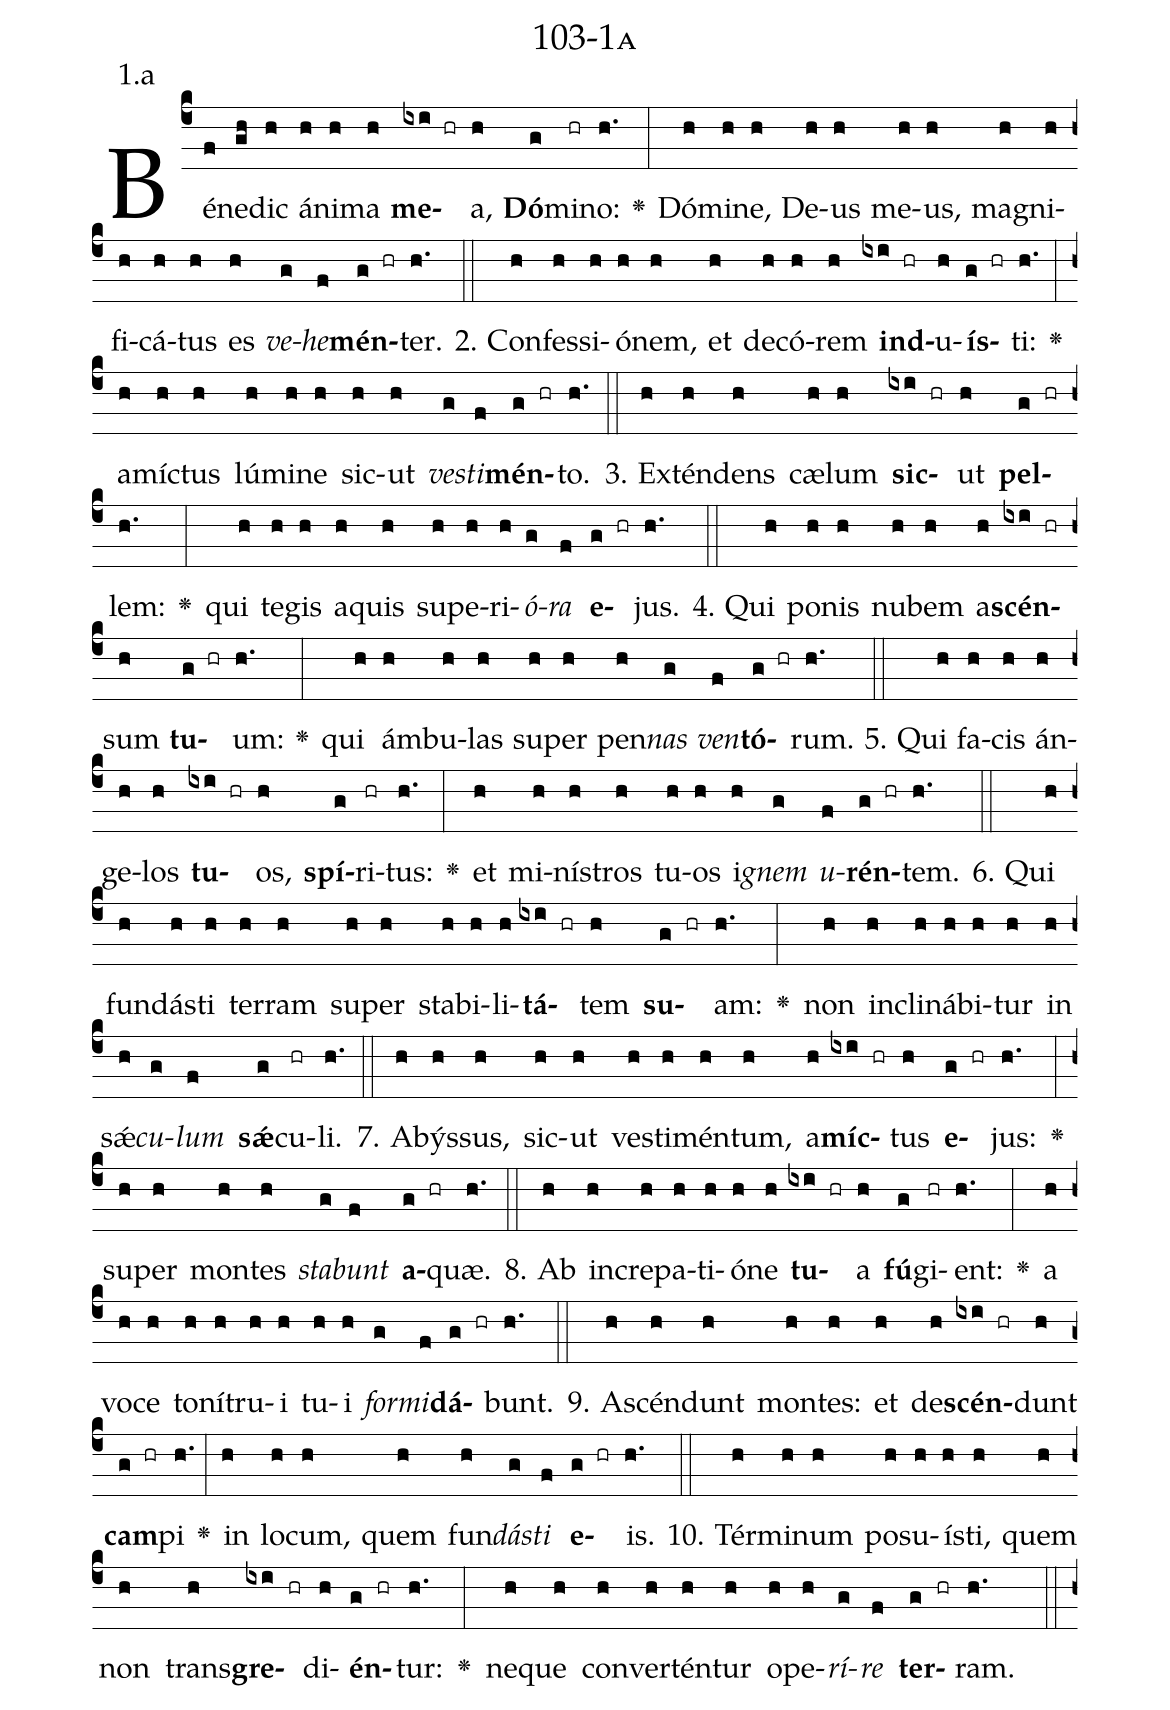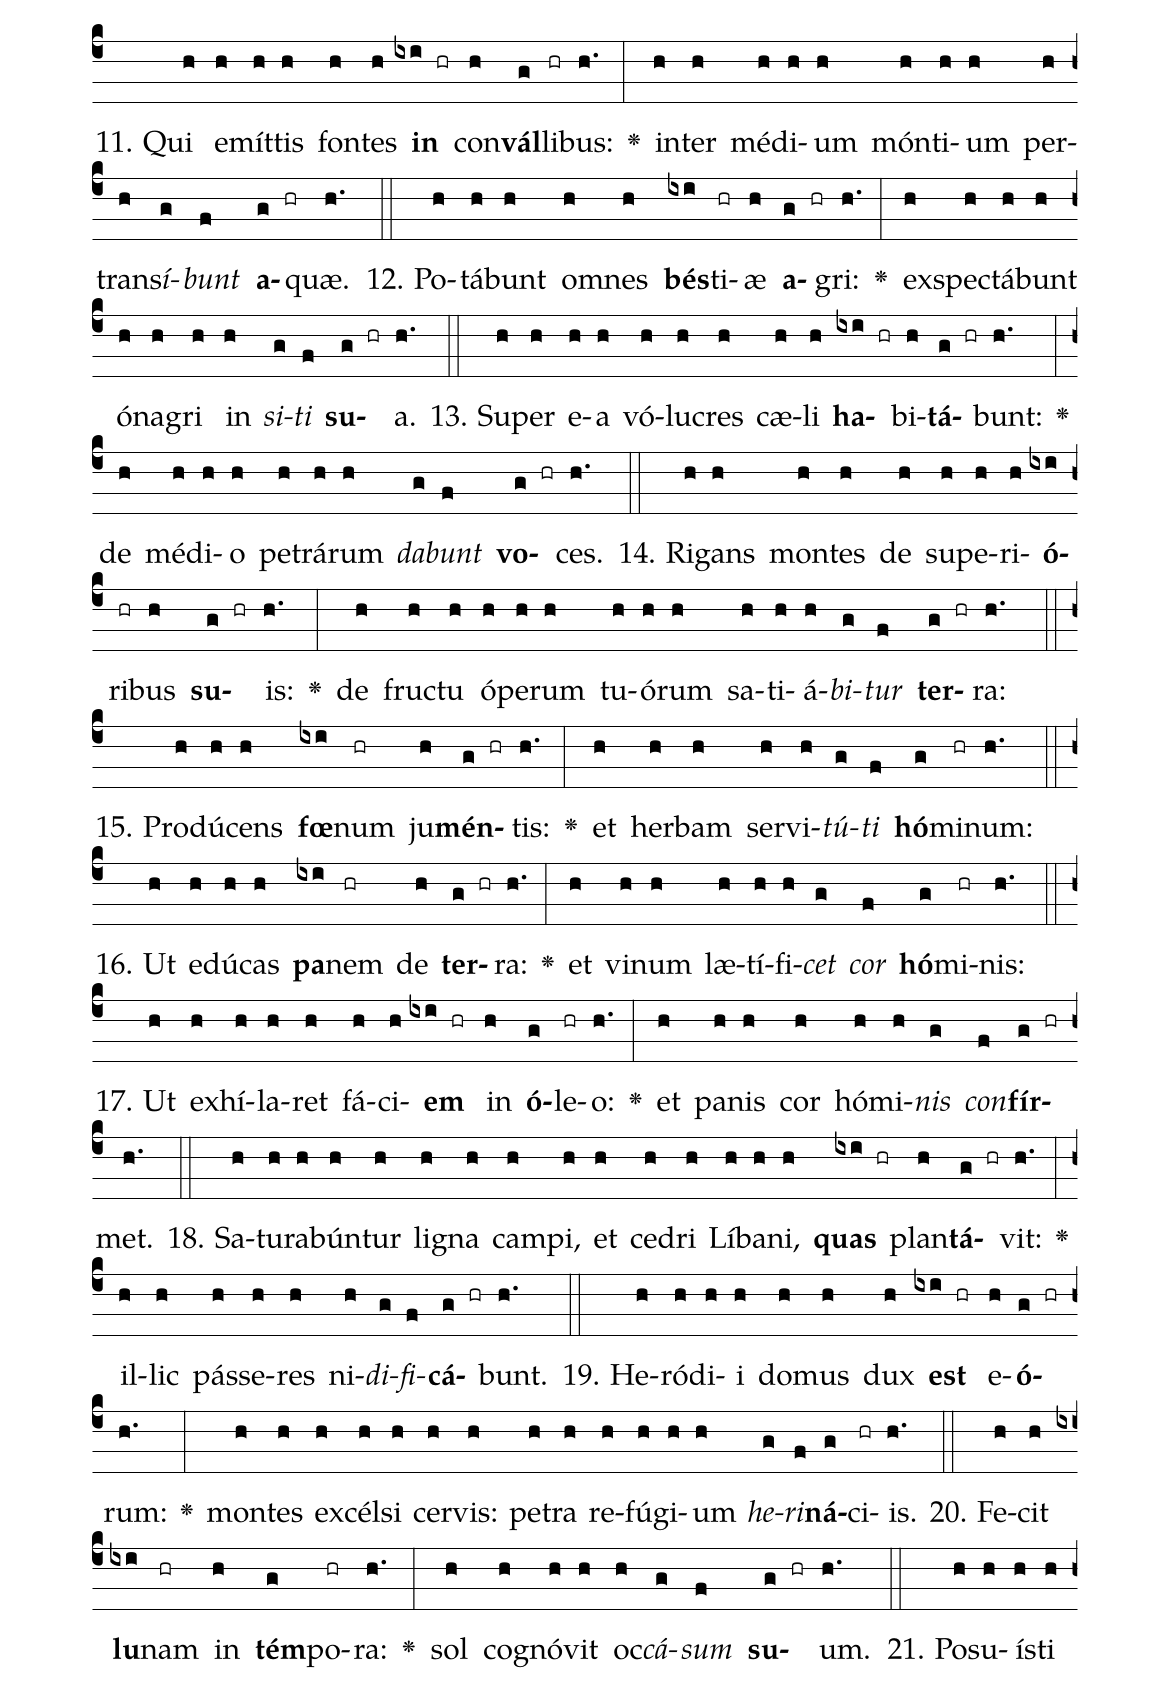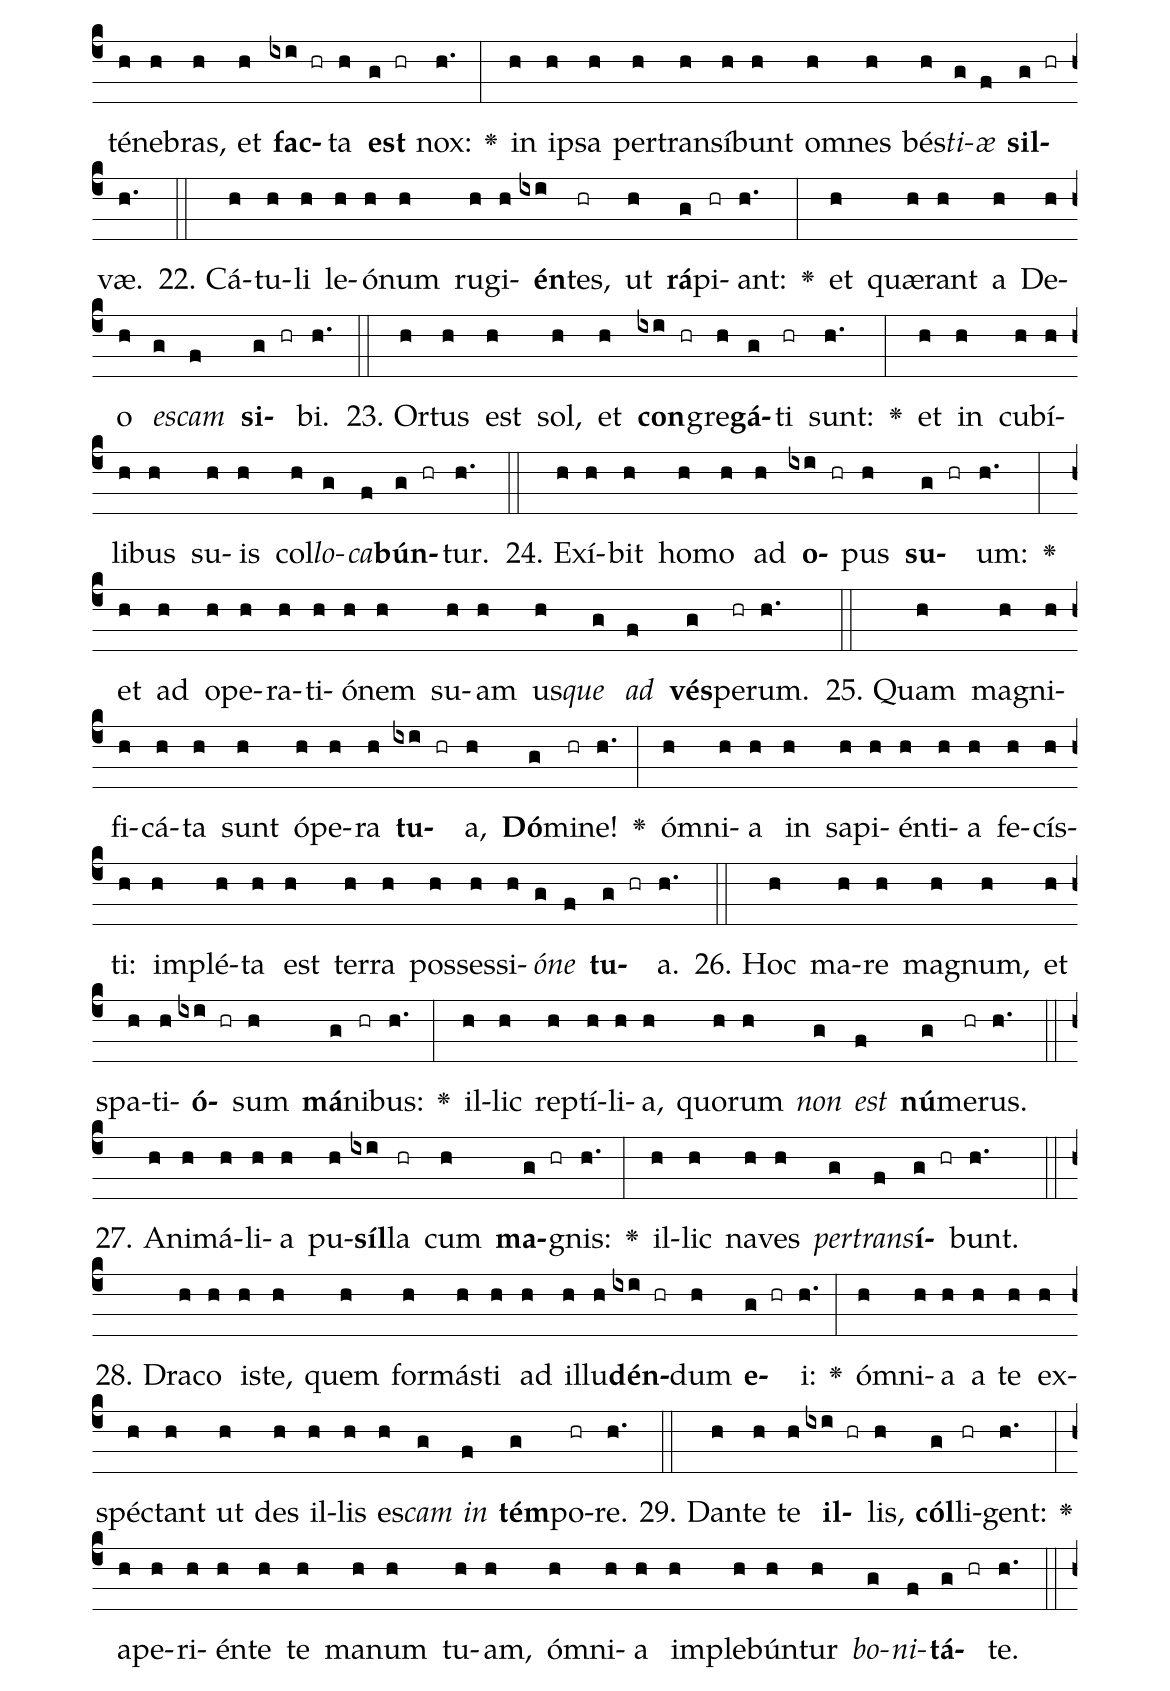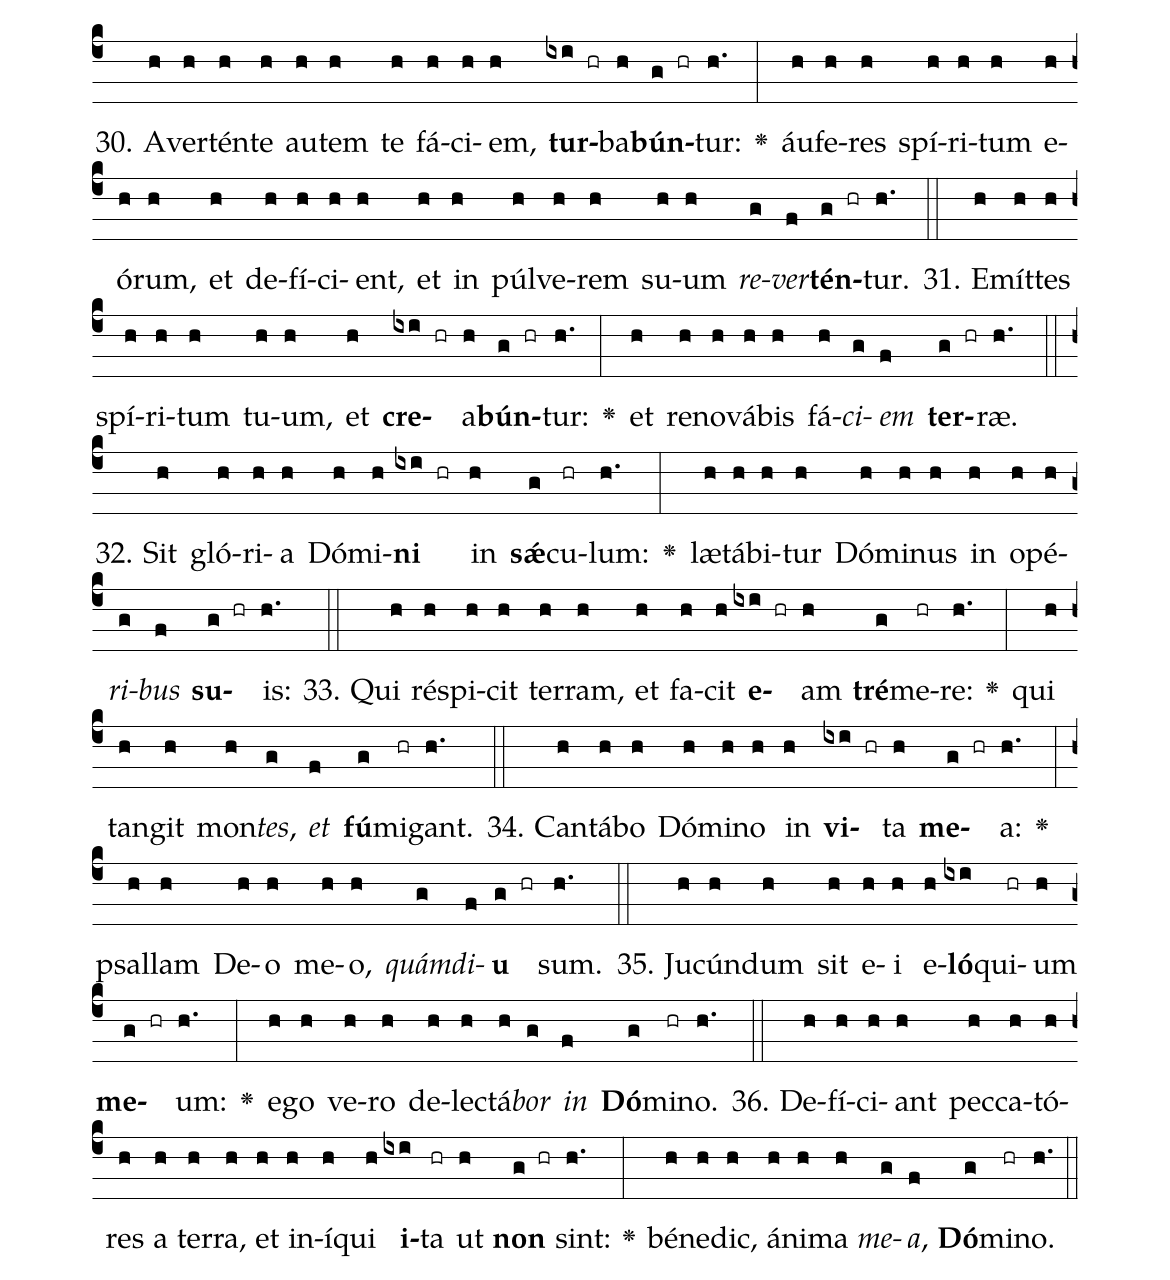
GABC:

name: 103-1a;
annotation: 1.a;
%%
(c4)Bé(f)ne(gh)dic(h) á(h)ni(h)ma(h) <b>me</b>(ixi hr)a,(h) <b>Dó</b>(g)mi(hr)no:(h.) <v>\greheightstar</v>(:) Dó(h)mi(h)ne,(h) De(h)us(h) me(h)us,(h) ma(h)gni(h)fi(h)cá(h)tus(h) es(h) <i>ve</i>(g)<i>he</i>(f)<b>mén</b>(g hr)ter.(h.) (::)
2. Con(h)fes(h)si(h)ó(h)nem,(h) et(h) de(h)có(h)rem(h) <b>ind</b>(ixi hr)u(h)<b>ís</b>(g hr)ti:(h.) <v>\greheightstar</v>(:) a(h)míc(h)tus(h) lú(h)mi(h)ne(h) sic(h)ut(h) <i>ves</i>(g)<i>ti</i>(f)<b>mén</b>(g hr)to.(h.) (::)
3. Ex(h)tén(h)dens(h) cæ(h)lum(h) <b>sic</b>(ixi hr)ut(h) <b>pel</b>(g hr)lem:(h.) <v>\greheightstar</v>(:) qui(h) te(h)gis(h) a(h)quis(h) su(h)pe(h)ri(h)<i>ó</i>(g)<i>ra</i>(f) <b>e</b>(g hr)jus.(h.) (::)
4. Qui(h) po(h)nis(h) nu(h)bem(h) a(h)<b>scén</b>(ixi hr)sum(h) <b>tu</b>(g hr)um:(h.) <v>\greheightstar</v>(:) qui(h) ám(h)bu(h)las(h) su(h)per(h) pen(h)<i>nas</i>(g) <i>ven</i>(f)<b>tó</b>(g hr)rum.(h.) (::)
5. Qui(h) fa(h)cis(h) án(h)ge(h)los(h) <b>tu</b>(ixi hr)os,(h) <b>spí</b>(g)ri(hr)tus:(h.) <v>\greheightstar</v>(:) et(h) mi(h)nís(h)tros(h) tu(h)os(h) i(h)<i>gnem</i>(g) <i>u</i>(f)<b>rén</b>(g hr)tem.(h.) (::)
6. Qui(h) fun(h)dás(h)ti(h) ter(h)ram(h) su(h)per(h) sta(h)bi(h)li(h)<b>tá</b>(ixi hr)tem(h) <b>su</b>(g hr)am:(h.) <v>\greheightstar</v>(:) non(h) in(h)cli(h)ná(h)bi(h)tur(h) in(h) sǽ(h)<i>cu</i>(g)<i>lum</i>(f) <b>sǽ</b>(g)cu(hr)li.(h.) (::)
7. A(h)býs(h)sus,(h) sic(h)ut(h) ves(h)ti(h)mén(h)tum,(h) a(h)<b>míc</b>(ixi hr)tus(h) <b>e</b>(g hr)jus:(h.) <v>\greheightstar</v>(:) su(h)per(h) mon(h)tes(h) <i>sta</i>(g)<i>bunt</i>(f) <b>a</b>(g hr)quæ.(h.) (::)
8. Ab(h) in(h)cre(h)pa(h)ti(h)ó(h)ne(h) <b>tu</b>(ixi hr)a(h) <b>fú</b>(g)gi(hr)ent:(h.) <v>\greheightstar</v>(:) a(h) vo(h)ce(h) to(h)ní(h)tru(h)i(h) tu(h)i(h) <i>for</i>(g)<i>mi</i>(f)<b>dá</b>(g hr)bunt.(h.) (::)
9. A(h)scén(h)dunt(h) mon(h)tes:(h) et(h) de(h)<b>scén</b>(ixi hr)dunt(h) <b>cam</b>(g hr)pi(h.) <v>\greheightstar</v>(:) in(h) lo(h)cum,(h) quem(h) fun(h)<i>dás</i>(g)<i>ti</i>(f) <b>e</b>(g hr)is.(h.) (::)
10. Tér(h)mi(h)num(h) po(h)su(h)ís(h)ti,(h) quem(h) non(h) trans(h)<b>gre</b>(ixi hr)di(h)<b>én</b>(g hr)tur:(h.) <v>\greheightstar</v>(:) ne(h)que(h) con(h)ver(h)tén(h)tur(h) o(h)pe(h)<i>rí</i>(g)<i>re</i>(f) <b>ter</b>(g hr)ram.(h.) (::)
11. Qui(h) e(h)mít(h)tis(h) fon(h)tes(h) <b>in</b>(ixi hr) con(h)<b>vál</b>(g)li(hr)bus:(h.) <v>\greheightstar</v>(:) in(h)ter(h) mé(h)di(h)um(h) món(h)ti(h)um(h) per(h)trans(h)<i>í</i>(g)<i>bunt</i>(f) <b>a</b>(g hr)quæ.(h.) (::)
12. Po(h)tá(h)bunt(h) om(h)nes(h) <b>bés</b>(ixi)ti(hr)æ(h) <b>a</b>(g hr)gri:(h.) <v>\greheightstar</v>(:) ex(h)spec(h)tá(h)bunt(h) ó(h)na(h)gri(h) in(h) <i>si</i>(g)<i>ti</i>(f) <b>su</b>(g hr)a.(h.) (::)
13. Su(h)per(h) e(h)a(h) vó(h)lu(h)cres(h) cæ(h)li(h) <b>ha</b>(ixi hr)bi(h)<b>tá</b>(g hr)bunt:(h.) <v>\greheightstar</v>(:) de(h) mé(h)di(h)o(h) pe(h)trá(h)rum(h) <i>da</i>(g)<i>bunt</i>(f) <b>vo</b>(g hr)ces.(h.) (::)
14. Ri(h)gans(h) mon(h)tes(h) de(h) su(h)pe(h)ri(h)<b>ó</b>(ixi)ri(hr)bus(h) <b>su</b>(g hr)is:(h.) <v>\greheightstar</v>(:) de(h) fruc(h)tu(h) ó(h)pe(h)rum(h) tu(h)ó(h)rum(h) sa(h)ti(h)á(h)<i>bi</i>(g)<i>tur</i>(f) <b>ter</b>(g hr)ra:(h.) (::)
15. Pro(h)dú(h)cens(h) <b>fœ</b>(ixi)num(hr) ju(h)<b>mén</b>(g hr)tis:(h.) <v>\greheightstar</v>(:) et(h) her(h)bam(h) ser(h)vi(h)<i>tú</i>(g)<i>ti</i>(f) <b>hó</b>(g)mi(hr)num:(h.) (::)
16. Ut(h) e(h)dú(h)cas(h) <b>pa</b>(ixi)nem(hr) de(h) <b>ter</b>(g hr)ra:(h.) <v>\greheightstar</v>(:) et(h) vi(h)num(h) læ(h)tí(h)fi(h)<i>cet</i>(g) <i>cor</i>(f) <b>hó</b>(g)mi(hr)nis:(h.) (::)
17. Ut(h) ex(h)hí(h)la(h)ret(h) fá(h)ci(h)<b>em</b>(ixi hr) in(h) <b>ó</b>(g)le(hr)o:(h.) <v>\greheightstar</v>(:) et(h) pa(h)nis(h) cor(h) hó(h)mi(h)<i>nis</i>(g) <i>con</i>(f)<b>fír</b>(g hr)met.(h.) (::)
18. Sa(h)tu(h)ra(h)bún(h)tur(h) li(h)gna(h) cam(h)pi,(h) et(h) ce(h)dri(h) Lí(h)ba(h)ni,(h) <b>quas</b>(ixi hr) plan(h)<b>tá</b>(g hr)vit:(h.) <v>\greheightstar</v>(:) il(h)lic(h) pás(h)se(h)res(h) ni(h)<i>di</i>(g)<i>fi</i>(f)<b>cá</b>(g hr)bunt.(h.) (::)
19. He(h)ró(h)di(h)i(h) do(h)mus(h) dux(h) <b>est</b>(ixi hr) e(h)<b>ó</b>(g hr)rum:(h.) <v>\greheightstar</v>(:) mon(h)tes(h) ex(h)cél(h)si(h) cer(h)vis:(h) pe(h)tra(h) re(h)fú(h)gi(h)um(h) <i>he</i>(g)<i>ri</i>(f)<b>ná</b>(g)ci(hr)is.(h.) (::)
20. Fe(h)cit(h) <b>lu</b>(ixi)nam(hr) in(h) <b>tém</b>(g)po(hr)ra:(h.) <v>\greheightstar</v>(:) sol(h) co(h)gnó(h)vit(h) oc(h)<i>cá</i>(g)<i>sum</i>(f) <b>su</b>(g hr)um.(h.) (::)
21. Po(h)su(h)ís(h)ti(h) té(h)ne(h)bras,(h) et(h) <b>fac</b>(ixi hr)ta(h) <b>est</b>(g hr) nox:(h.) <v>\greheightstar</v>(:) in(h) ip(h)sa(h) per(h)trans(h)í(h)bunt(h) om(h)nes(h) bés(h)<i>ti</i>(g)<i>æ</i>(f) <b>sil</b>(g hr)væ.(h.) (::)
22. Cá(h)tu(h)li(h) le(h)ó(h)num(h) ru(h)gi(h)<b>én</b>(ixi)tes,(hr) ut(h) <b>rá</b>(g)pi(hr)ant:(h.) <v>\greheightstar</v>(:) et(h) quæ(h)rant(h) a(h) De(h)o(h) <i>es</i>(g)<i>cam</i>(f) <b>si</b>(g hr)bi.(h.) (::)
23. Or(h)tus(h) est(h) sol,(h) et(h) <b>con</b>(ixi hr)gre(h)<b>gá</b>(g)ti(hr) sunt:(h.) <v>\greheightstar</v>(:) et(h) in(h) cu(h)bí(h)li(h)bus(h) su(h)is(h) col(h)<i>lo</i>(g)<i>ca</i>(f)<b>bún</b>(g hr)tur.(h.) (::)
24. Ex(h)í(h)bit(h) ho(h)mo(h) ad(h) <b>o</b>(ixi hr)pus(h) <b>su</b>(g hr)um:(h.) <v>\greheightstar</v>(:) et(h) ad(h) o(h)pe(h)ra(h)ti(h)ó(h)nem(h) su(h)am(h) us(h)<i>que</i>(g) <i>ad</i>(f) <b>vés</b>(g)pe(hr)rum.(h.) (::)
25. Quam(h) ma(h)gni(h)fi(h)cá(h)ta(h) sunt(h) ó(h)pe(h)ra(h) <b>tu</b>(ixi hr)a,(h) <b>Dó</b>(g)mi(hr)ne!(h.) <v>\greheightstar</v>(:) óm(h)ni(h)a(h) in(h) sa(h)pi(h)én(h)ti(h)a(h) fe(h)cís(h)ti:(h) im(h)plé(h)ta(h) est(h) ter(h)ra(h) pos(h)ses(h)si(h)<i>ó</i>(g)<i>ne</i>(f) <b>tu</b>(g hr)a.(h.) (::)
26. Hoc(h) ma(h)re(h) ma(h)gnum,(h) et(h) spa(h)ti(h)<b>ó</b>(ixi hr)sum(h) <b>má</b>(g)ni(hr)bus:(h.) <v>\greheightstar</v>(:) il(h)lic(h) rep(h)tí(h)li(h)a,(h) quo(h)rum(h) <i>non</i>(g) <i>est</i>(f) <b>nú</b>(g)me(hr)rus.(h.) (::)
27. A(h)ni(h)má(h)li(h)a(h) pu(h)<b>síl</b>(ixi)la(hr) cum(h) <b>ma</b>(g hr)gnis:(h.) <v>\greheightstar</v>(:) il(h)lic(h) na(h)ves(h) <i>per</i>(g)<i>trans</i>(f)<b>í</b>(g hr)bunt.(h.) (::)
28. Dra(h)co(h) is(h)te,(h) quem(h) for(h)más(h)ti(h) ad(h) il(h)lu(h)<b>dén</b>(ixi hr)dum(h) <b>e</b>(g hr)i:(h.) <v>\greheightstar</v>(:) óm(h)ni(h)a(h) a(h) te(h) ex(h)spéc(h)tant(h) ut(h) des(h) il(h)lis(h) es(h)<i>cam</i>(g) <i>in</i>(f) <b>tém</b>(g)po(hr)re.(h.) (::)
29. Dan(h)te(h) te(h) <b>il</b>(ixi hr)lis,(h) <b>cól</b>(g)li(hr)gent:(h.) <v>\greheightstar</v>(:) a(h)pe(h)ri(h)én(h)te(h) te(h) ma(h)num(h) tu(h)am,(h) óm(h)ni(h)a(h) im(h)ple(h)bún(h)tur(h) <i>bo</i>(g)<i>ni</i>(f)<b>tá</b>(g hr)te.(h.) (::)
30. A(h)ver(h)tén(h)te(h) au(h)tem(h) te(h) fá(h)ci(h)em,(h) <b>tur</b>(ixi hr)ba(h)<b>bún</b>(g hr)tur:(h.) <v>\greheightstar</v>(:) áu(h)fe(h)res(h) spí(h)ri(h)tum(h) e(h)ó(h)rum,(h) et(h) de(h)fí(h)ci(h)ent,(h) et(h) in(h) púl(h)ve(h)rem(h) su(h)um(h) <i>re</i>(g)<i>ver</i>(f)<b>tén</b>(g hr)tur.(h.) (::)
31. E(h)mít(h)tes(h) spí(h)ri(h)tum(h) tu(h)um,(h) et(h) <b>cre</b>(ixi hr)a(h)<b>bún</b>(g hr)tur:(h.) <v>\greheightstar</v>(:) et(h) re(h)no(h)vá(h)bis(h) fá(h)<i>ci</i>(g)<i>em</i>(f) <b>ter</b>(g hr)ræ.(h.) (::)
32. Sit(h) gló(h)ri(h)a(h) Dó(h)mi(h)<b>ni</b>(ixi hr) in(h) <b>sǽ</b>(g)cu(hr)lum:(h.) <v>\greheightstar</v>(:) læ(h)tá(h)bi(h)tur(h) Dó(h)mi(h)nus(h) in(h) o(h)pé(h)<i>ri</i>(g)<i>bus</i>(f) <b>su</b>(g hr)is:(h.) (::)
33. Qui(h) ré(h)spi(h)cit(h) ter(h)ram,(h) et(h) fa(h)cit(h) <b>e</b>(ixi hr)am(h) <b>tré</b>(g)me(hr)re:(h.) <v>\greheightstar</v>(:) qui(h) tan(h)git(h) mon(h)<i>tes</i>,(g) <i>et</i>(f) <b>fú</b>(g)mi(hr)gant.(h.) (::)
34. Can(h)tá(h)bo(h) Dó(h)mi(h)no(h) in(h) <b>vi</b>(ixi hr)ta(h) <b>me</b>(g hr)a:(h.) <v>\greheightstar</v>(:) psal(h)lam(h) De(h)o(h) me(h)o,(h) <i>quám</i>(g)<i>di</i>(f)<b>u</b>(g hr) sum.(h.) (::)
35. Ju(h)cún(h)dum(h) sit(h) e(h)i(h) e(h)<b>ló</b>(ixi)qui(hr)um(h) <b>me</b>(g hr)um:(h.) <v>\greheightstar</v>(:) e(h)go(h) ve(h)ro(h) de(h)lec(h)tá(h)<i>bor</i>(g) <i>in</i>(f) <b>Dó</b>(g)mi(hr)no.(h.) (::)
36. De(h)fí(h)ci(h)ant(h) pec(h)ca(h)tó(h)res(h) a(h) ter(h)ra,(h) et(h) in(h)í(h)qui(h) <b>i</b>(ixi)ta(hr) ut(h) <b>non</b>(g hr) sint:(h.) <v>\greheightstar</v>(:) bé(h)ne(h)dic,(h) á(h)ni(h)ma(h) <i>me</i>(g)<i>a</i>,(f) <b>Dó</b>(g)mi(hr)no.(h.) (::)
